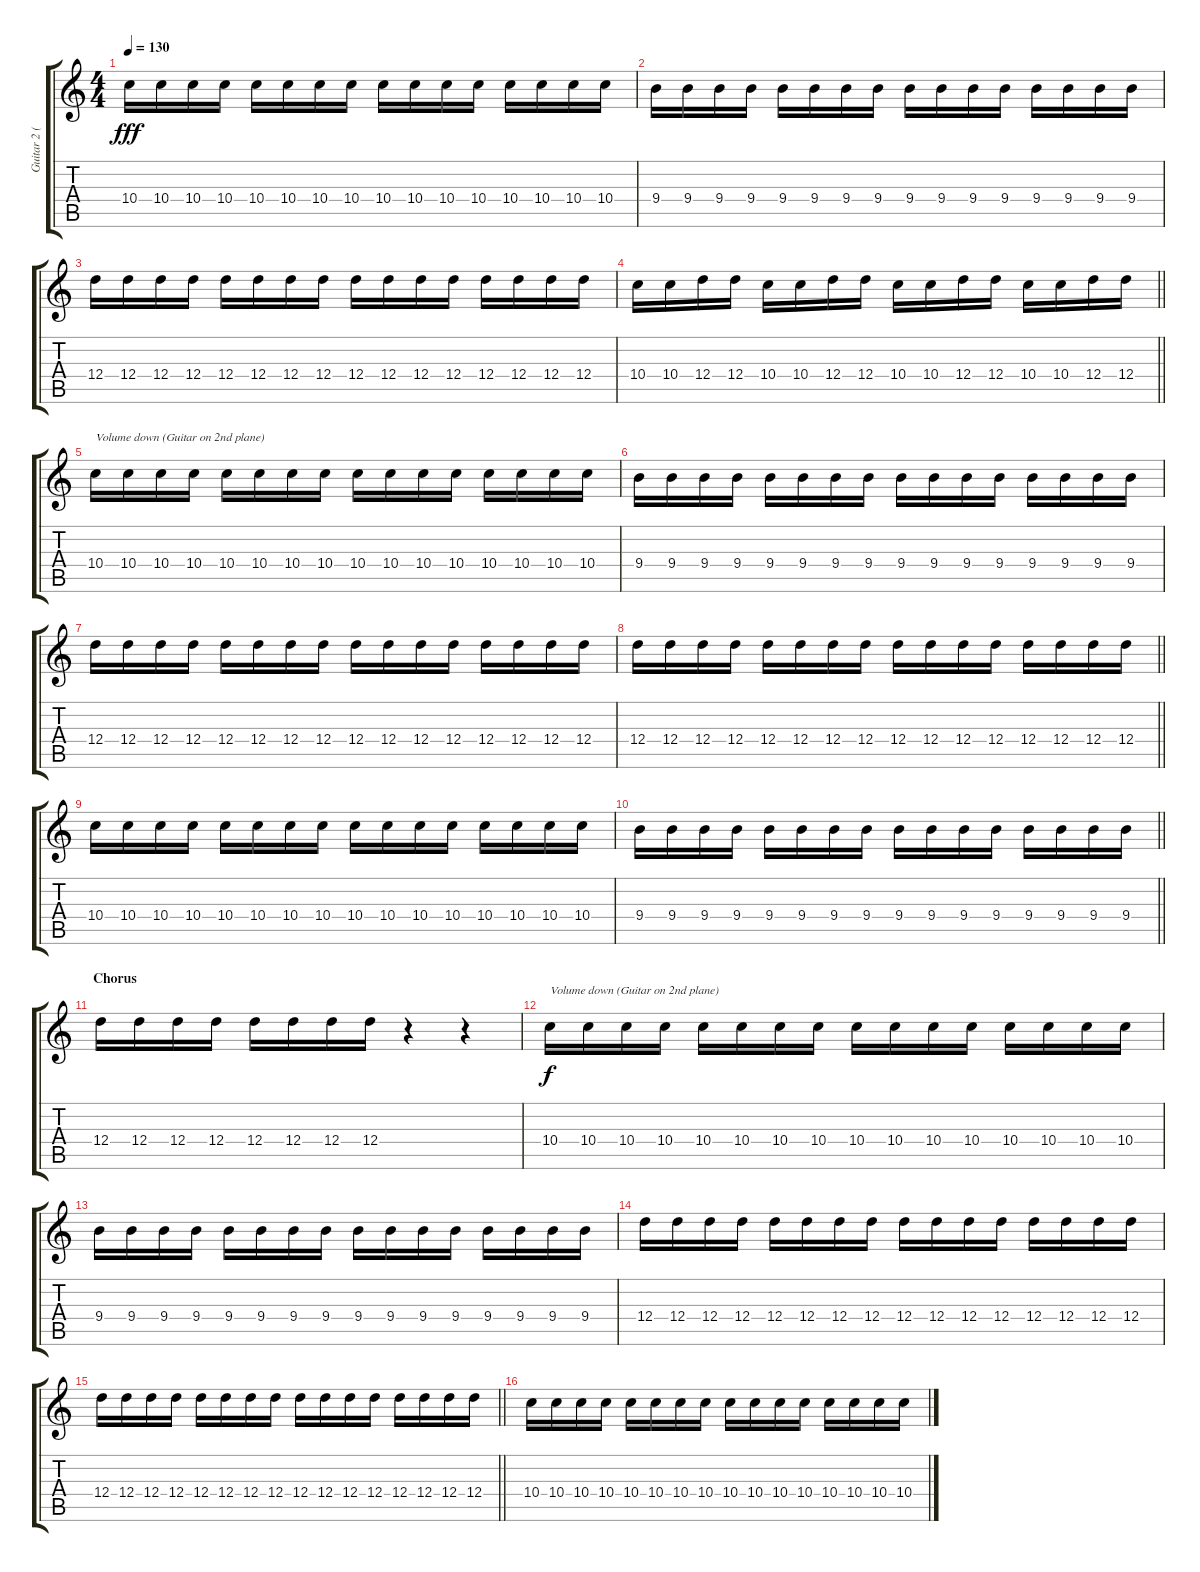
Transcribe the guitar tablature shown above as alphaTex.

\track ("Guitar 2 (W/Wah)" "Guitar 2 (") {instrument distortionguitar}
\staff {score tabs}
\tuning (E4 B3 G3 D3 A2 E2) {hide}
\ts (4 4)
\tempo 130
\clef g2
\ks c
10.4.16{dy fff} 10.4.16 10.4.16 10.4.16 10.4.16 10.4.16 10.4.16 10.4.16 10.4.16 10.4.16 10.4.16 10.4.16 10.4.16 10.4.16 10.4.16 10.4.16 |
9.4.16 9.4.16 9.4.16 9.4.16 9.4.16 9.4.16 9.4.16 9.4.16 9.4.16 9.4.16 9.4.16 9.4.16 9.4.16 9.4.16 9.4.16 9.4.16 |
12.4.16 12.4.16 12.4.16 12.4.16 12.4.16 12.4.16 12.4.16 12.4.16 12.4.16 12.4.16 12.4.16 12.4.16 12.4.16 12.4.16 12.4.16 12.4.16 |
\barLineRight lightlight
10.4.16 10.4.16 12.4.16 12.4.16 10.4.16 10.4.16 12.4.16 12.4.16 10.4.16 10.4.16 12.4.16 12.4.16 10.4.16 10.4.16 12.4.16 12.4.16 |
10.4.16{txt "Volume down (Guitar on 2nd plane)" volume 8} 10.4.16 10.4.16 10.4.16 10.4.16 10.4.16 10.4.16 10.4.16 10.4.16 10.4.16 10.4.16 10.4.16 10.4.16 10.4.16 10.4.16 10.4.16 |
9.4.16 9.4.16 9.4.16 9.4.16 9.4.16 9.4.16 9.4.16 9.4.16 9.4.16 9.4.16 9.4.16 9.4.16 9.4.16 9.4.16 9.4.16 9.4.16 |
12.4.16 12.4.16 12.4.16 12.4.16 12.4.16 12.4.16 12.4.16 12.4.16 12.4.16 12.4.16 12.4.16 12.4.16 12.4.16 12.4.16 12.4.16 12.4.16 |
\barLineRight lightlight
12.4.16 12.4.16 12.4.16 12.4.16 12.4.16 12.4.16 12.4.16 12.4.16 12.4.16 12.4.16 12.4.16 12.4.16 12.4.16 12.4.16 12.4.16 12.4.16 |
10.4.16 10.4.16 10.4.16 10.4.16 10.4.16 10.4.16 10.4.16 10.4.16 10.4.16 10.4.16 10.4.16 10.4.16 10.4.16 10.4.16 10.4.16 10.4.16 |
\barLineRight lightlight
9.4.16 9.4.16 9.4.16 9.4.16 9.4.16 9.4.16 9.4.16 9.4.16 9.4.16 9.4.16 9.4.16 9.4.16 9.4.16 9.4.16 9.4.16 9.4.16 |
\section ("" "Chorus")
12.4.16 12.4.16 12.4.16 12.4.16 12.4.16 12.4.16 12.4.16 12.4.16 r.4 r.4 |
10.4.16{txt "Volume down (Guitar on 2nd plane)" dy f volume 8} 10.4.16 10.4.16 10.4.16 10.4.16 10.4.16 10.4.16 10.4.16 10.4.16 10.4.16 10.4.16 10.4.16 10.4.16 10.4.16 10.4.16 10.4.16 |
9.4.16 9.4.16 9.4.16 9.4.16 9.4.16 9.4.16 9.4.16 9.4.16 9.4.16 9.4.16 9.4.16 9.4.16 9.4.16 9.4.16 9.4.16 9.4.16 |
12.4.16 12.4.16 12.4.16 12.4.16 12.4.16 12.4.16 12.4.16 12.4.16 12.4.16 12.4.16 12.4.16 12.4.16 12.4.16 12.4.16 12.4.16 12.4.16 |
\barLineRight lightlight
12.4.16 12.4.16 12.4.16 12.4.16 12.4.16 12.4.16 12.4.16 12.4.16 12.4.16 12.4.16 12.4.16 12.4.16 12.4.16 12.4.16 12.4.16 12.4.16 |
10.4.16 10.4.16 10.4.16 10.4.16 10.4.16 10.4.16 10.4.16 10.4.16 10.4.16 10.4.16 10.4.16 10.4.16 10.4.16 10.4.16 10.4.16 10.4.16
